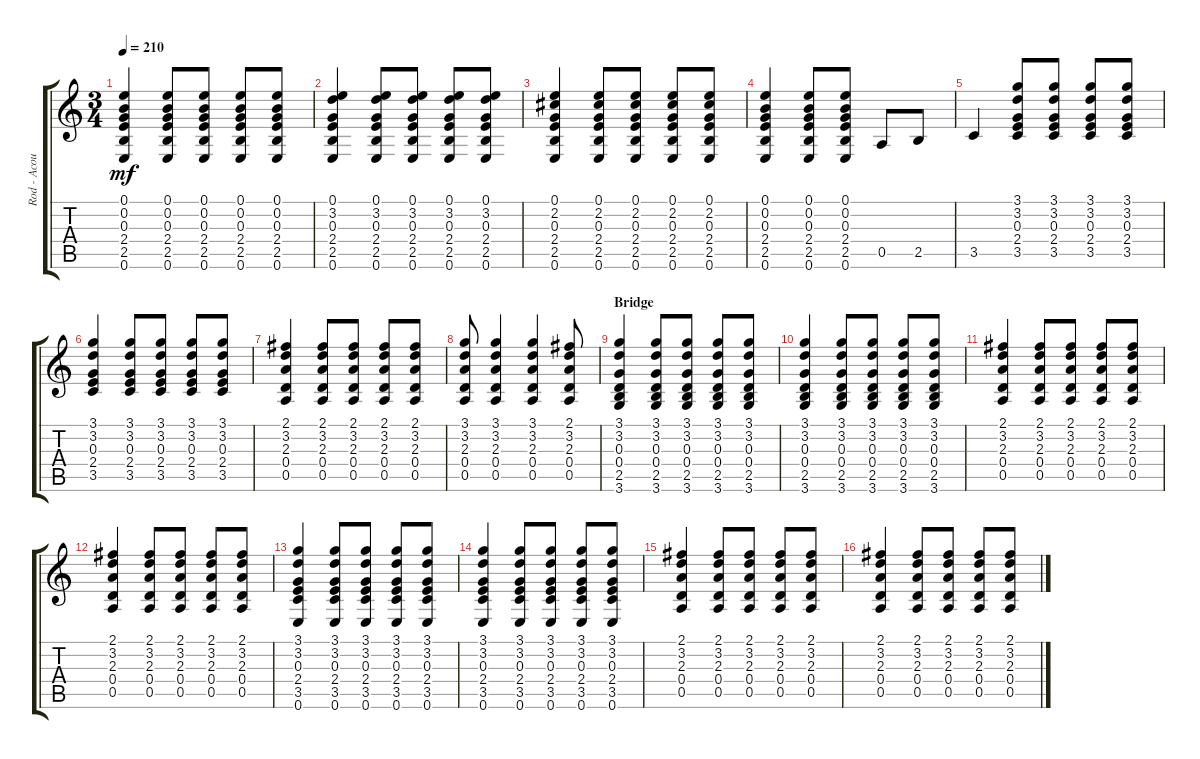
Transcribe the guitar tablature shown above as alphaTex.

\track ("Rod - Acoustic Guitar " "Rod - Acou") {instrument acousticguitarsteel}
\staff {score tabs}
\tuning (E4 B3 G3 D3 A2 E2) {hide}
\ts (3 4)
\tempo 210
\clef g2
\ks c
(0.1 0.2 0.3 2.4 2.5 0.6).4{dy mf} (0.1 0.2 0.3 2.4 2.5 0.6).8 (0.1 0.2 0.3 2.4 2.5 0.6).8 (0.1 0.2 0.3 2.4 2.5 0.6).8 (0.1 0.2 0.3 2.4 2.5 0.6).8 |
(0.1 3.2 0.3 2.4 2.5 0.6).4 (0.1 3.2 0.3 2.4 2.5 0.6).8 (0.1 3.2 0.3 2.4 2.5 0.6).8 (0.1 3.2 0.3 2.4 2.5 0.6).8 (0.1 3.2 0.3 2.4 2.5 0.6).8 |
(0.1 2.2 0.3 2.4 2.5 0.6).4 (0.1 2.2 0.3 2.4 2.5 0.6).8 (0.1 2.2 0.3 2.4 2.5 0.6).8 (0.1 2.2 0.3 2.4 2.5 0.6).8 (0.1 2.2 0.3 2.4 2.5 0.6).8 |
(0.1 0.2 0.3 2.4 2.5 0.6).4 (0.1 0.2 0.3 2.4 2.5 0.6).8 (0.1 0.2 0.3 2.4 2.5 0.6).8 0.5.8 2.5.8 |
3.5.4 (3.1 3.2 0.3 2.4 3.5).8 (3.1 3.2 0.3 2.4 3.5).8 (3.1 3.2 0.3 2.4 3.5).8 (3.1 3.2 0.3 2.4 3.5).8 |
(3.1 3.2 0.3 2.4 3.5).4 (3.1 3.2 0.3 2.4 3.5).8 (3.1 3.2 0.3 2.4 3.5).8 (3.1 3.2 0.3 2.4 3.5).8 (3.1 3.2 0.3 2.4 3.5).8 |
(2.1 3.2 2.3 0.4 0.5).4 (2.1 3.2 2.3 0.4 0.5).8 (2.1 3.2 2.3 0.4 0.5).8 (2.1 3.2 2.3 0.4 0.5).8 (2.1 3.2 2.3 0.4 0.5).8 |
(3.1 3.2 2.3 0.4 0.5).8 (3.1 3.2 2.3 0.4 0.5).4 (3.1 3.2 2.3 0.4 0.5).4 (2.1 3.2 2.3 0.4 0.5).8 |
\section ("" "Bridge")
(3.1 3.2 0.3 0.4 2.5 3.6).4 (3.1 3.2 0.3 0.4 2.5 3.6).8 (3.1 3.2 0.3 0.4 2.5 3.6).8 (3.1 3.2 0.3 0.4 2.5 3.6).8 (3.1 3.2 0.3 0.4 2.5 3.6).8 |
(3.1 3.2 0.3 0.4 2.5 3.6).4 (3.1 3.2 0.3 0.4 2.5 3.6).8 (3.1 3.2 0.3 0.4 2.5 3.6).8 (3.1 3.2 0.3 0.4 2.5 3.6).8 (3.1 3.2 0.3 0.4 2.5 3.6).8 |
(2.1 3.2 2.3 0.4 0.5).4 (2.1 3.2 2.3 0.4 0.5).8 (2.1 3.2 2.3 0.4 0.5).8 (2.1 3.2 2.3 0.4 0.5).8 (2.1 3.2 2.3 0.4 0.5).8 |
(2.1 3.2 2.3 0.4 0.5).4 (2.1 3.2 2.3 0.4 0.5).8 (2.1 3.2 2.3 0.4 0.5).8 (2.1 3.2 2.3 0.4 0.5).8 (2.1 3.2 2.3 0.4 0.5).8 |
(3.1 3.2 0.3 2.4 3.5 0.6).4 (3.1 3.2 0.3 2.4 3.5 0.6).8 (3.1 3.2 0.3 2.4 3.5 0.6).8 (3.1 3.2 0.3 2.4 3.5 0.6).8 (3.1 3.2 0.3 2.4 3.5 0.6).8 |
(3.1 3.2 0.3 2.4 3.5 0.6).4 (3.1 3.2 0.3 2.4 3.5 0.6).8 (3.1 3.2 0.3 2.4 3.5 0.6).8 (3.1 3.2 0.3 2.4 3.5 0.6).8 (3.1 3.2 0.3 2.4 3.5 0.6).8 |
(2.1 3.2 2.3 0.4 0.5).4 (2.1 3.2 2.3 0.4 0.5).8 (2.1 3.2 2.3 0.4 0.5).8 (2.1 3.2 2.3 0.4 0.5).8 (2.1 3.2 2.3 0.4 0.5).8 |
(2.1 3.2 2.3 0.4 0.5).4 (2.1 3.2 2.3 0.4 0.5).8 (2.1 3.2 2.3 0.4 0.5).8 (2.1 3.2 2.3 0.4 0.5).8 (2.1 3.2 2.3 0.4 0.5).8
